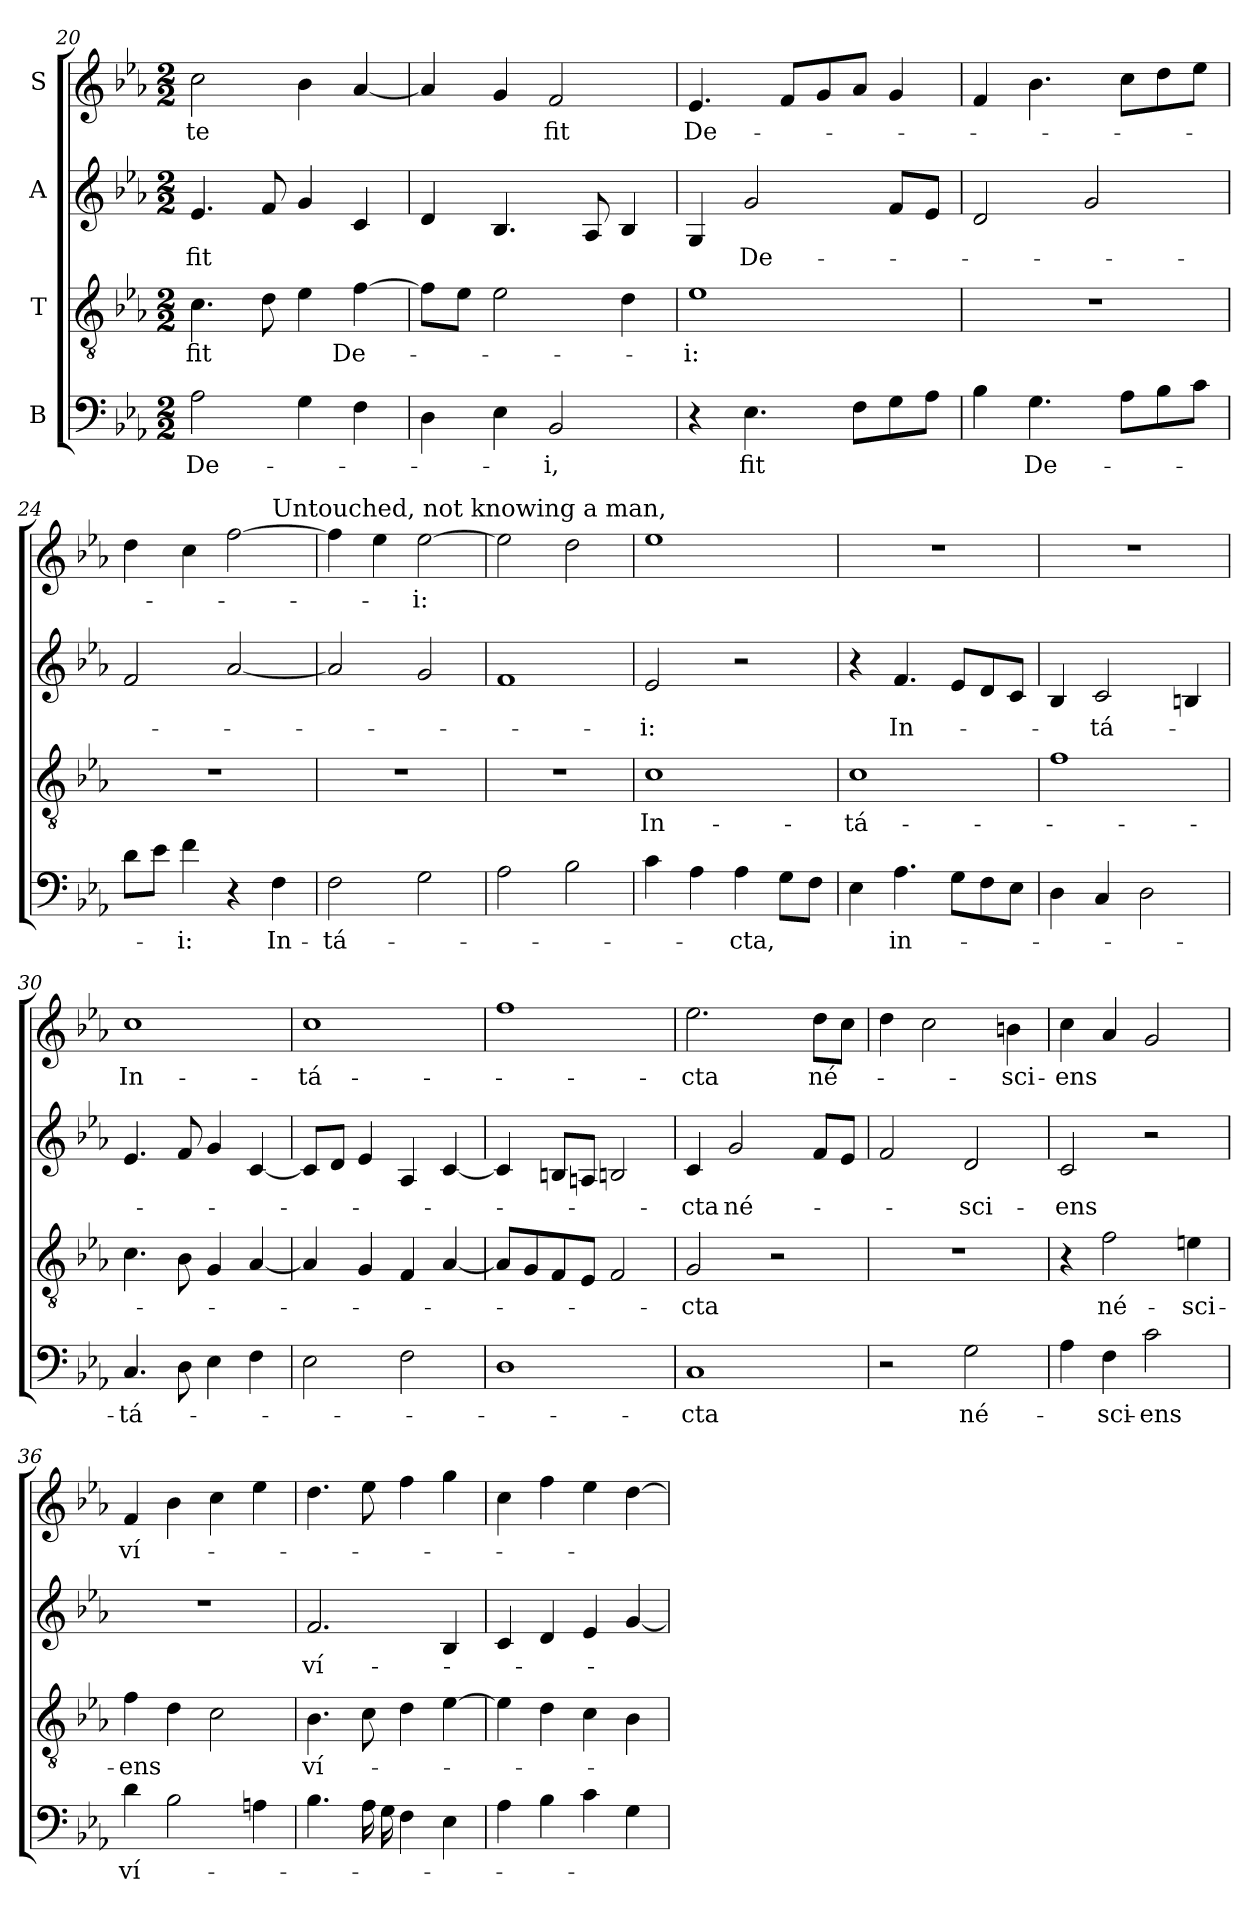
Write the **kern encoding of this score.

**kern	**text	**kern	**text	**kern	**text	**kern	**text
*part4	*part4	*part3	*part3	*part2	*part2	*part1	*part1
*staff4	*staff4	*staff3	*staff3	*staff2	*staff2	*staff1	*staff1
*I"B	*	*I"T	*	*I"A	*	*I"S	*
*clefF4	*	*clefGv2	*	*clefG2	*	*clefG2	*
*k[b-e-a-]	*	*k[b-e-a-]	*	*k[b-e-a-]	*	*k[b-e-a-]	*
*E-:	*	*E-:	*	*E-:	*	*E-:	*
*M2/2	*	*M2/2	*	*M2/2	*	*M2/2	*
=20	=20	=20	=20	=20	=20	=20	=20
!	!LO:LY:b	!	!LO:LY:b	!	!LO:LY:b	!	!LO:LY:b
2A-\	De-	4.c\	fit	4.e-/	fit	2cc\	-te
.	.	8d\	.	8f/	.	.	.
4G\	.	4e-\	.	4g/	.	4b-\	.
!	!	!	!LO:LY:b	!	!	!	!
4F\	.	[4f\	De-	4c/	.	[4a-/	.
=21	=21	=21	=21	=21	=21	=21	=21
4D\	.	8f\L]	.	4d/	.	4a-/]	.
.	.	8e-\J	.	.	.	.	.
4E-\	.	2e-\	.	4.B-/	.	4g/	.
!	!LO:LY:b	!	!	!	!	!	!LO:LY:b
2BB-/	-i,	.	.	.	.	2f/	fit
.	.	.	.	8A-/	.	.	.
.	.	4d\	.	4B-/	.	.	.
=22	=22	=22	=22	=22	=22	=22	=22
!	!	!	!LO:LY:b	!	!	!	!LO:LY:b
4r	.	1e-	-i:	4G/	.	4.e-/	De-
!	!LO:LY:b	!	!	!	!LO:LY:b	!	!
4.E-\	fit	.	.	2g/	De-	.	.
.	.	.	.	.	.	8f/L	.
.	.	.	.	.	.	8g/	.
8F\L	.	.	.	.	.	8a-/J	.
8G\	.	.	.	8f/L	.	4g/	.
8A-\J	.	.	.	8e-/J	.	.	.
=23	=23	=23	=23	=23	=23	=23	=23
4B-\	.	1r	.	2d/	.	4f/	.
!	!LO:LY:b	!	!	!	!	!	!
4.G\	De-	.	.	.	.	4.b-\	.
.	.	.	.	2g/	.	.	.
8A-\L	.	.	.	.	.	8cc\L	.
8B-\	.	.	.	.	.	8dd\	.
8c\J	.	.	.	.	.	8ee-\J	.
=24	=24	=24	=24	=24	=24	=24	=24
*	*	*	*	*	*	*^	*
8d\L	.	1r	.	2f/	.	4dd\	2.ryy	.
8e-\J	.	.	.	.	.	.	.	.
!	!LO:LY:b	!	!	!	!	!	!	!
4f\	-i:	.	.	.	.	4cc\	.	.
4r	.	.	.	[2a-/	.	[2ff\	.	.
!	!	!	!	!	!	!	!LO:TX:a:t=Untouched, not knowing a man,	!
!	!LO:LY:b	!	!	!	!	!	!	!
4F\	In-	.	.	.	.	.	4ryy	.
!!LO:PB:g=z
=25	=25	=25	=25	=25	=25	=25	=25	=25
!	!LO:LY:b	!	!	!	!	!	!	!
*	*	*	*	*	*	*v	*v	*
2F\	-tá-	1r	.	2a-/]	.	4ff\]	.
.	.	.	.	.	.	4ee-\	.
!	!	!	!	!	!	!	!LO:LY:b
2G\	.	.	.	2g/	.	[2ee-\	-i:
=26	=26	=26	=26	=26	=26	=26	=26
2A-\	.	1r	.	1f	.	2ee-\]	.
2B-\	.	.	.	.	.	2dd\	.
=27	=27	=27	=27	=27	=27	=27	=27
!	!	!	!LO:LY:b	!	!LO:LY:b	!	!
4c\	.	1c	In-	2e-/	-i:	1ee-	.
4A-\	.	.	.	.	.	.	.
!	!LO:LY:b	!	!	!	!	!	!
4A-\	-cta,	.	.	2r	.	.	.
8G\L	.	.	.	.	.	.	.
8F\J	.	.	.	.	.	.	.
=28	=28	=28	=28	=28	=28	=28	=28
!	!	!	!LO:LY:b	!	!	!	!
4E-\	.	1c	-tá-	4r	.	1r	.
!	!LO:LY:b	!	!	!	!LO:LY:b	!	!
4.A-\	in-	.	.	4.f/	In-	.	.
8G\L	.	.	.	8e-/L	.	.	.
8F\	.	.	.	8d/	.	.	.
8E-\J	.	.	.	8c/J	.	.	.
=29	=29	=29	=29	=29	=29	=29	=29
4D\	.	1f	.	4B-/	.	1r	.
!	!	!	!	!	!LO:LY:b	!	!
4C/	.	.	.	2c/	-tá-	.	.
2D\	.	.	.	.	.	.	.
.	.	.	.	4Bni/	.	.	.
=30	=30	=30	=30	=30	=30	=30	=30
!	!LO:LY:b	!	!	!	!	!	!LO:LY:b
4.C/	-tá-	4.c\	.	4.e-/	.	1cc	In-
8D\	.	8B-i\	.	8f/	.	.	.
4E-\	.	4G/	.	4g/	.	.	.
4F\	.	[4A-/	.	[4c/	.	.	.
!!LO:LB:g=z
=31	=31	=31	=31	=31	=31	=31	=31
!	!	!	!	!	!	!	!LO:LY:b
2E-\	.	4A-/]	.	8c/L]	.	1cc	-tá-
.	.	.	.	8d/J	.	.	.
.	.	4G/	.	4e-/	.	.	.
2F\	.	4F/	.	4A-/	.	.	.
.	.	[4A-/	.	[4c/	.	.	.
=32	=32	=32	=32	=32	=32	=32	=32
1D	.	8A-/L]	.	4c/]	.	1ff	.
.	.	8G/	.	.	.	.	.
.	.	8F/	.	8Bni/L	.	.	.
.	.	8E-/J	.	8Ani/J	.	.	.
.	.	2F/	.	2Bni/	.	.	.
=33	=33	=33	=33	=33	=33	=33	=33
!	!LO:LY:b	!	!LO:LY:b	!	!LO:LY:b	!	!LO:LY:b
1C	-cta	2G/	-cta	4c/	-cta	2.ee-\	-cta
!	!	!	!	!	!LO:LY:b	!	!
.	.	.	.	2g/	né-	.	.
.	.	2r	.	.	.	.	.
!	!	!	!	!	!	!	!LO:LY:b
.	.	.	.	8f/L	.	8dd\L	né-
.	.	.	.	8e-/J	.	8cc\J	.
=34	=34	=34	=34	=34	=34	=34	=34
2r	.	1r	.	2f/	.	4dd\	.
.	.	.	.	.	.	2cc\	.
!	!LO:LY:b	!	!	!	!LO:LY:b	!	!
2G\	né-	.	.	2d/	-sci-	.	.
!	!	!	!	!	!	!	!LO:LY:b
.	.	.	.	.	.	4bni\	-sci-
=35	=35	=35	=35	=35	=35	=35	=35
!	!	!	!	!	!LO:LY:b	!	!LO:LY:b
4A-\	.	4r	.	2c/	-ens	4cc\	-ens
!	!LO:LY:b	!	!LO:LY:b	!	!	!	!
4F\	-sci-	2f\	né-	.	.	4a-/	.
!	!LO:LY:b	!	!	!	!	!	!
2c\	-ens	.	.	2r	.	2g/	.
!	!	!	!LO:LY:b	!	!	!	!
.	.	4eni\	-sci-	.	.	.	.
!!LO:PB:g=z
=36	=36	=36	=36	=36	=36	=36	=36
!	!LO:LY:b	!	!LO:LY:b	!	!	!	!LO:LY:b
4d\	ví-	4f\	-ens	1r	.	4f/	ví-
2B-\	.	4d\	.	.	.	4b-\	.
.	.	2c\	.	.	.	4cc\	.
4Ani\	.	.	.	.	.	4ee-\	.
=37	=37	=37	=37	=37	=37	=37	=37
!	!	!	!LO:LY:b	!	!LO:LY:b	!	!
4.B-\	.	4.B-\	ví-	2.f/	ví-	4.dd\	.
16A-i\	.	8c\	.	.	.	8ee-\	.
16G\	.	.	.	.	.	.	.
4F\	.	4d\	.	.	.	4ff\	.
4E-\	.	[4e-\	.	4B-/	.	4gg\	.
=38	=38	=38	=38	=38	=38	=38	=38
4A-\	.	4e-\]	.	4c/	.	4cc\	.
4B-\	.	4d\	.	4d/	.	4ff\	.
4c\	.	4c\	.	4e-/	.	4ee-\	.
4G\	.	4B-\	.	[4g/	.	[4dd\	.
=	=	=	=	=	=	=	=
*-	*-	*-	*-	*-	*-	*-	*-
